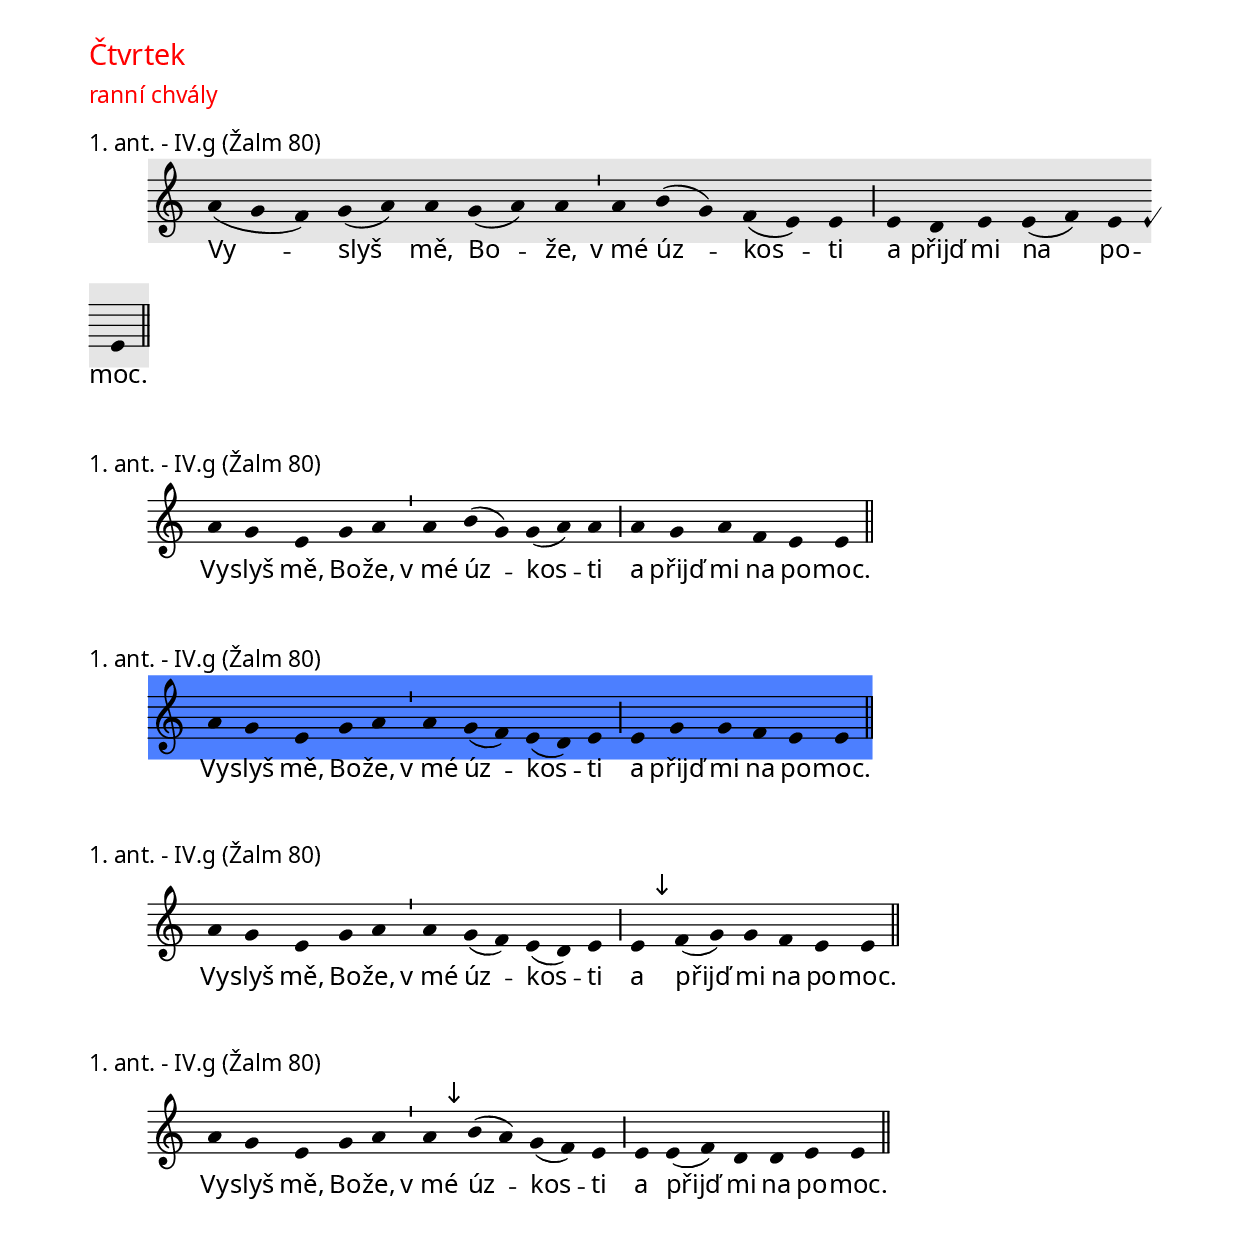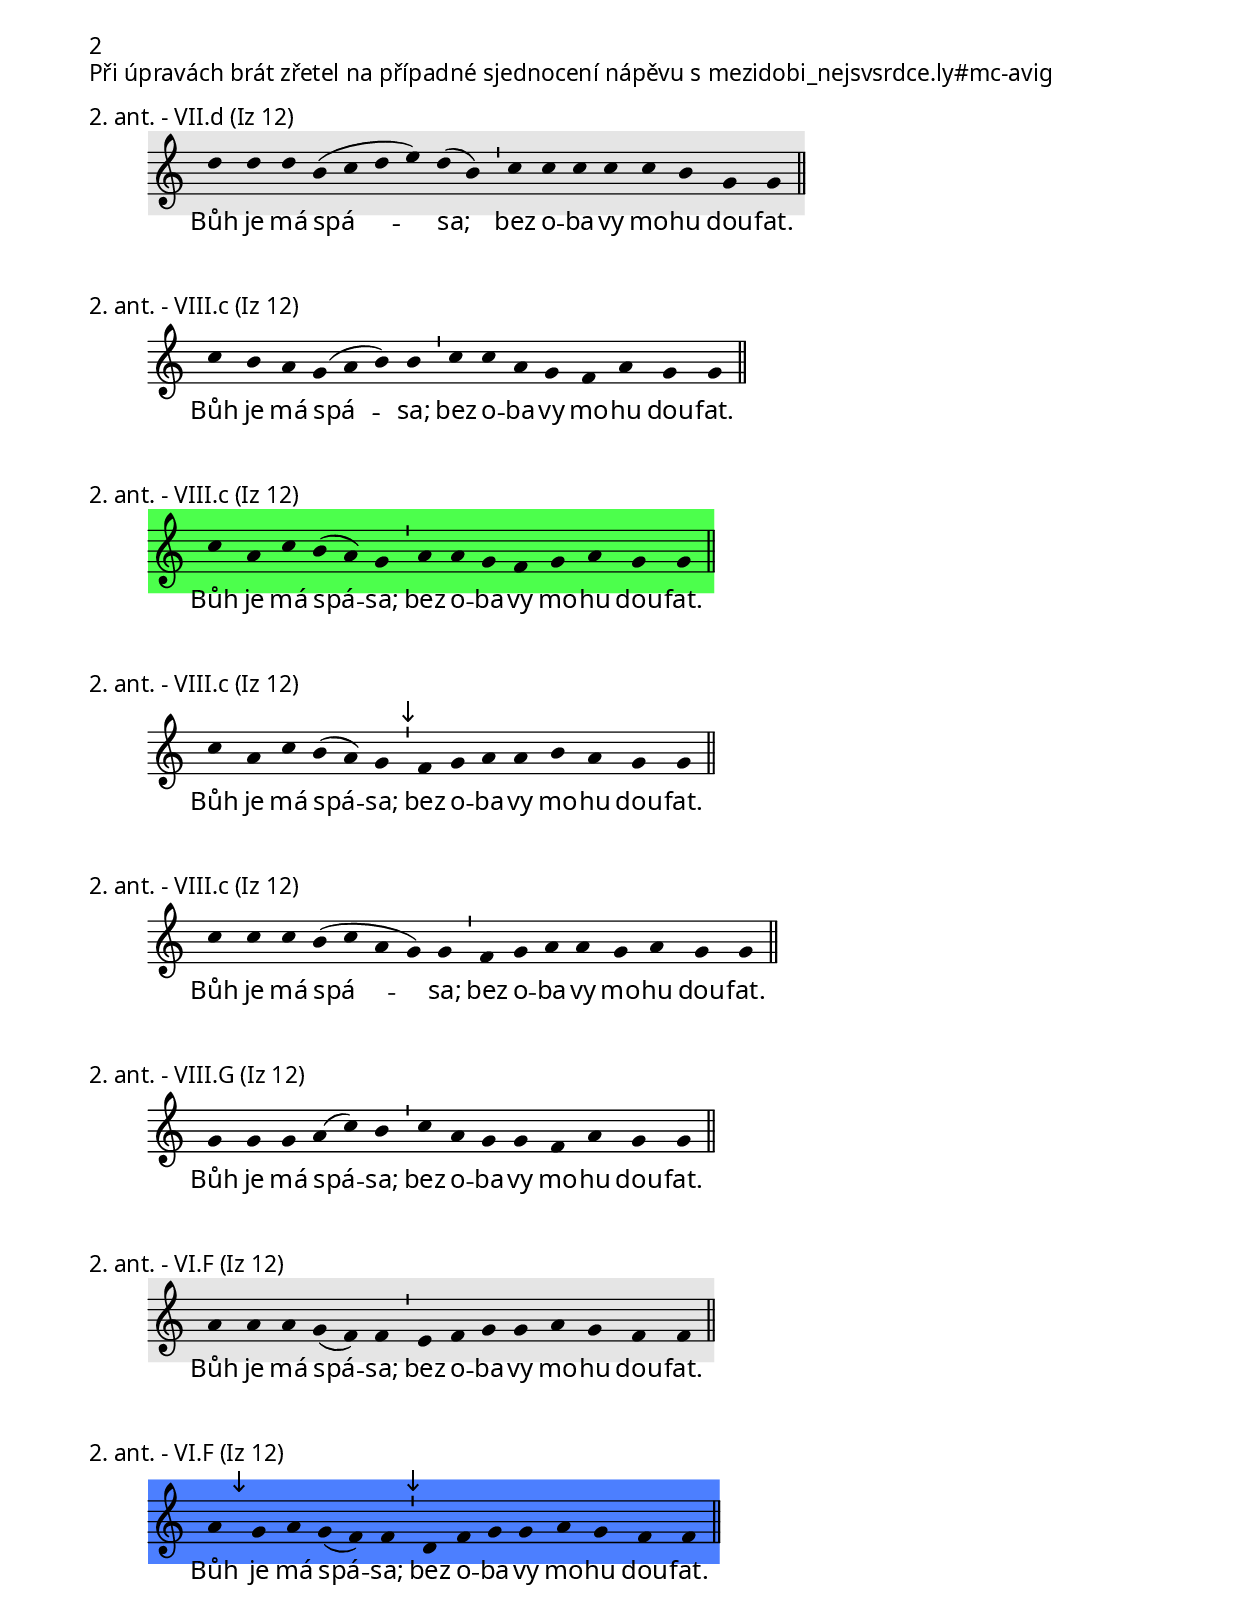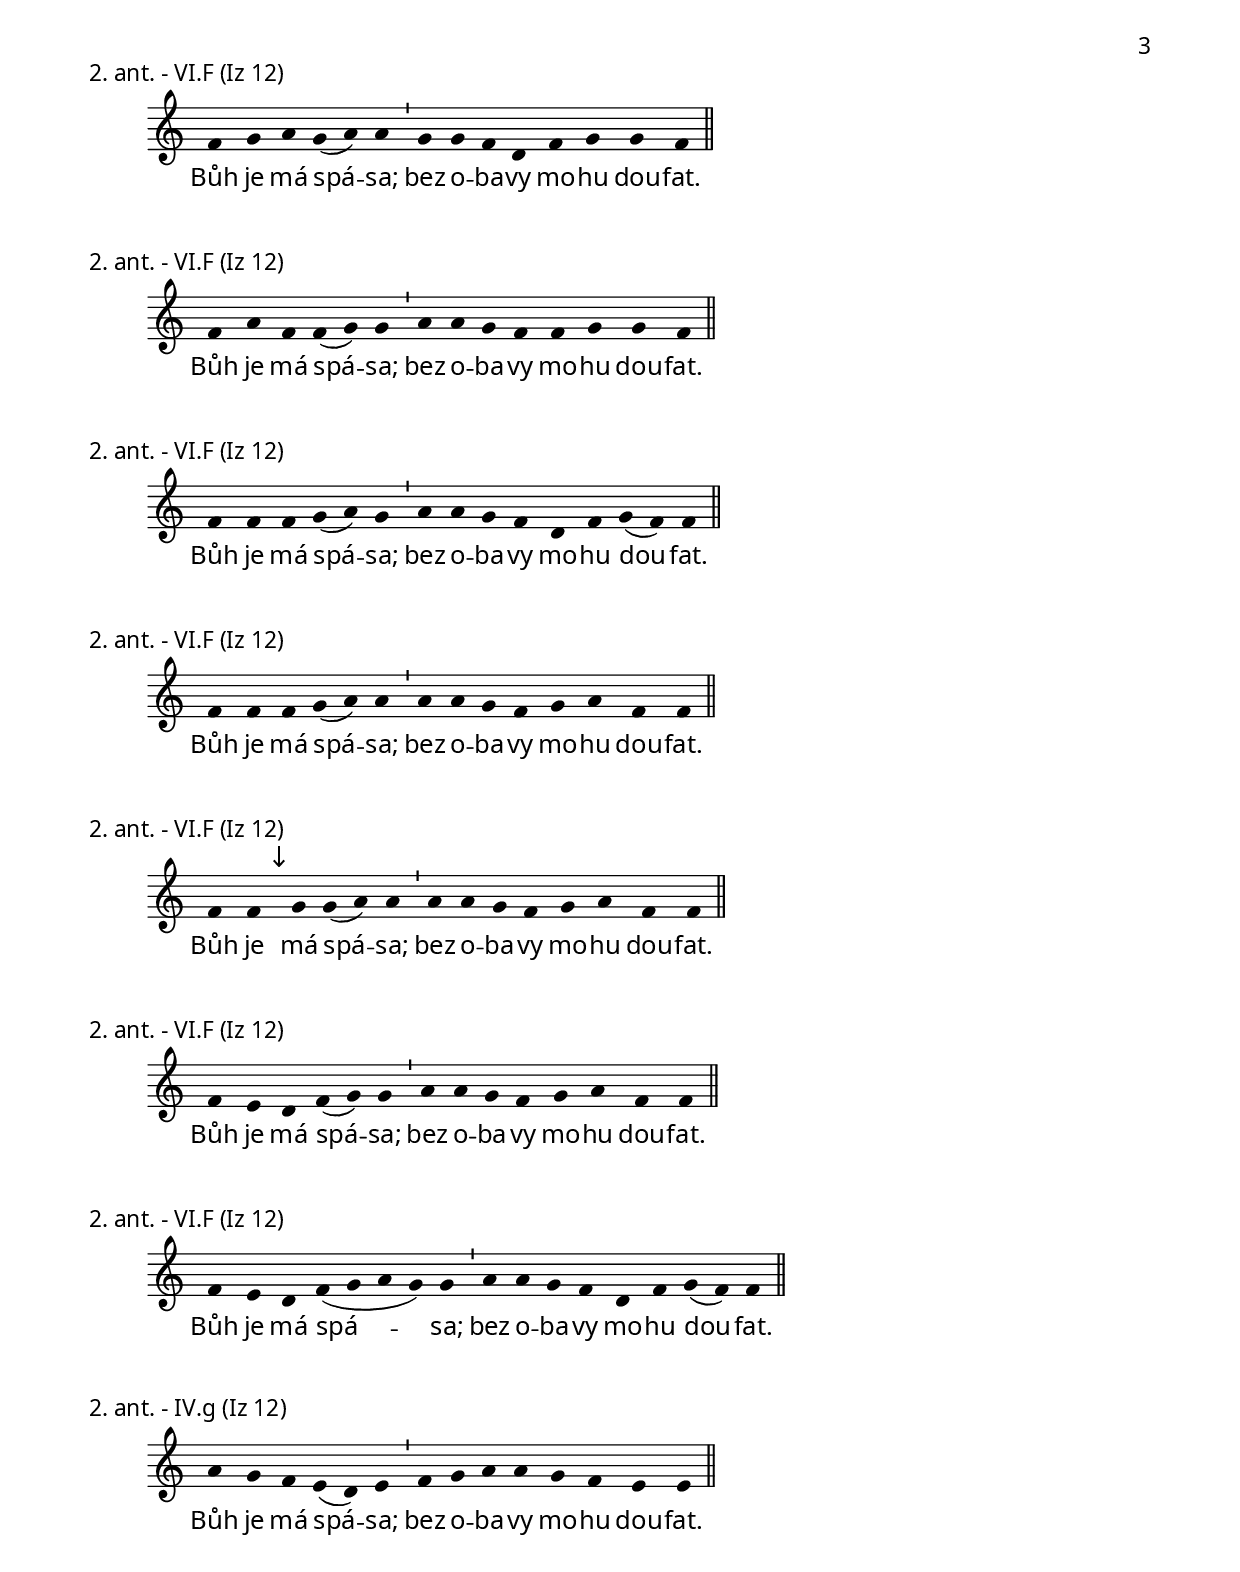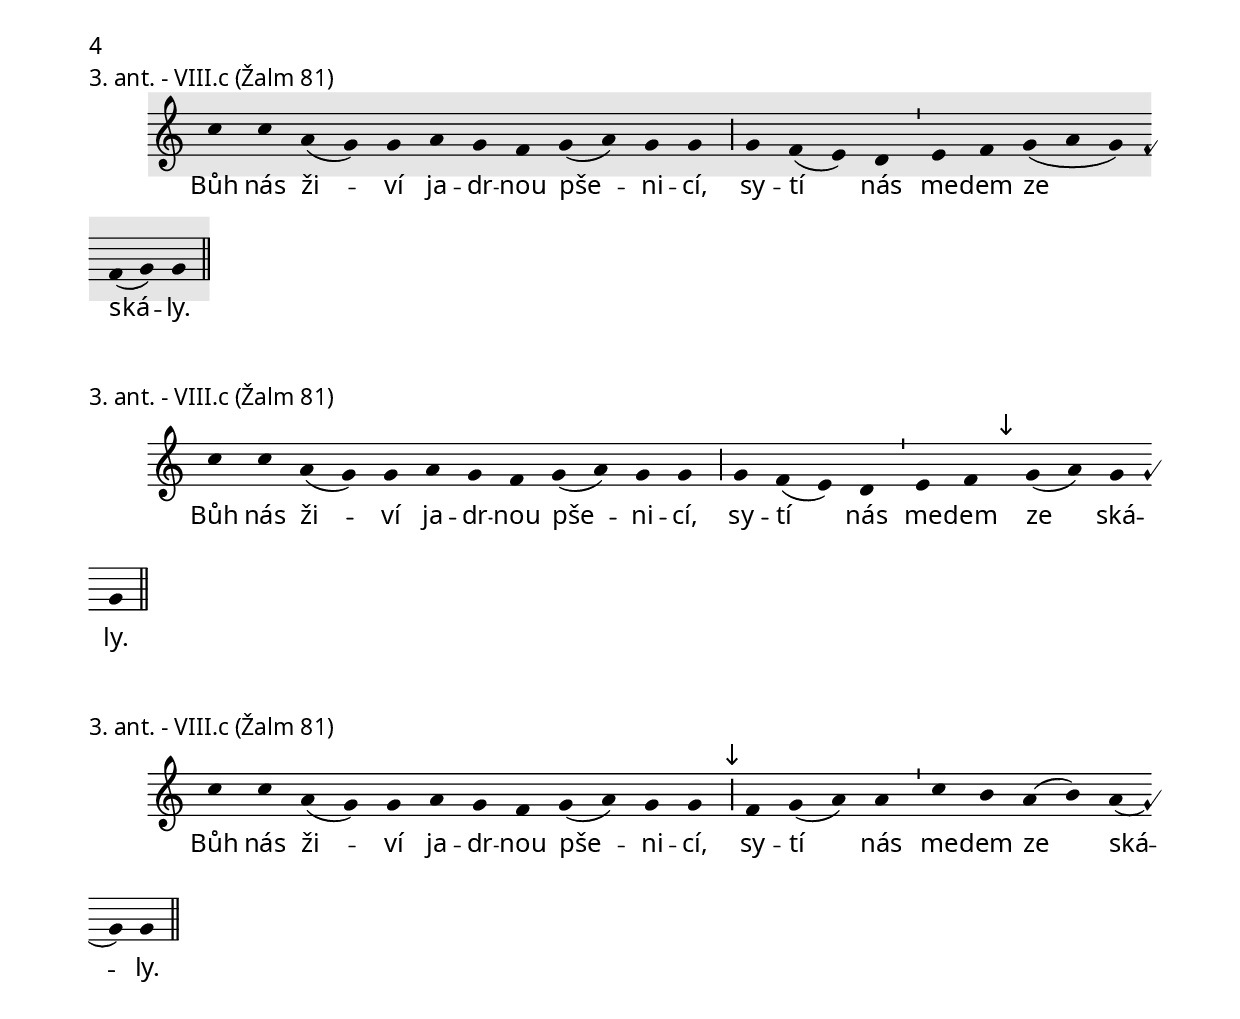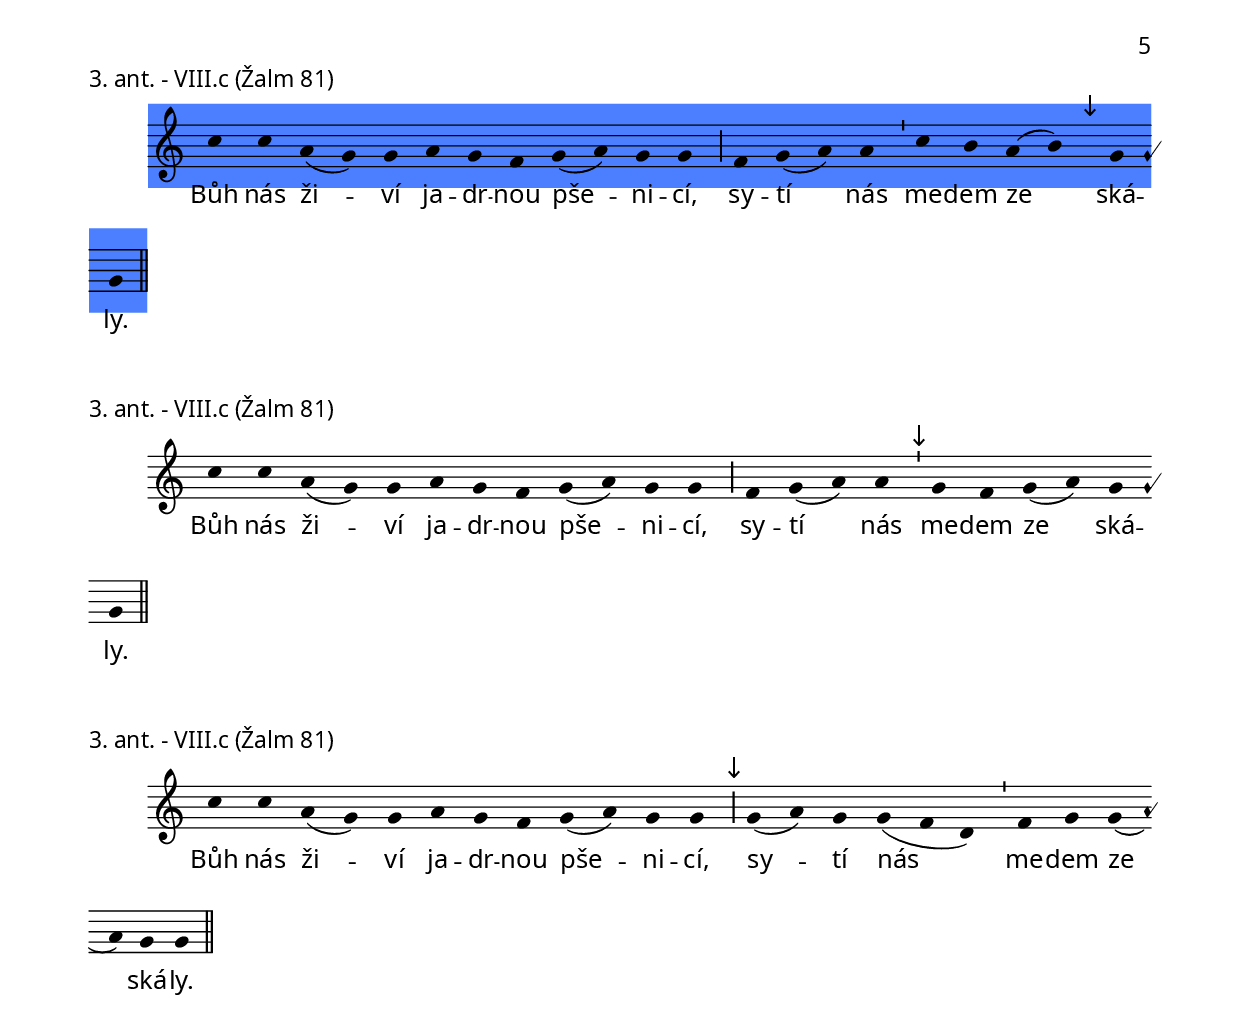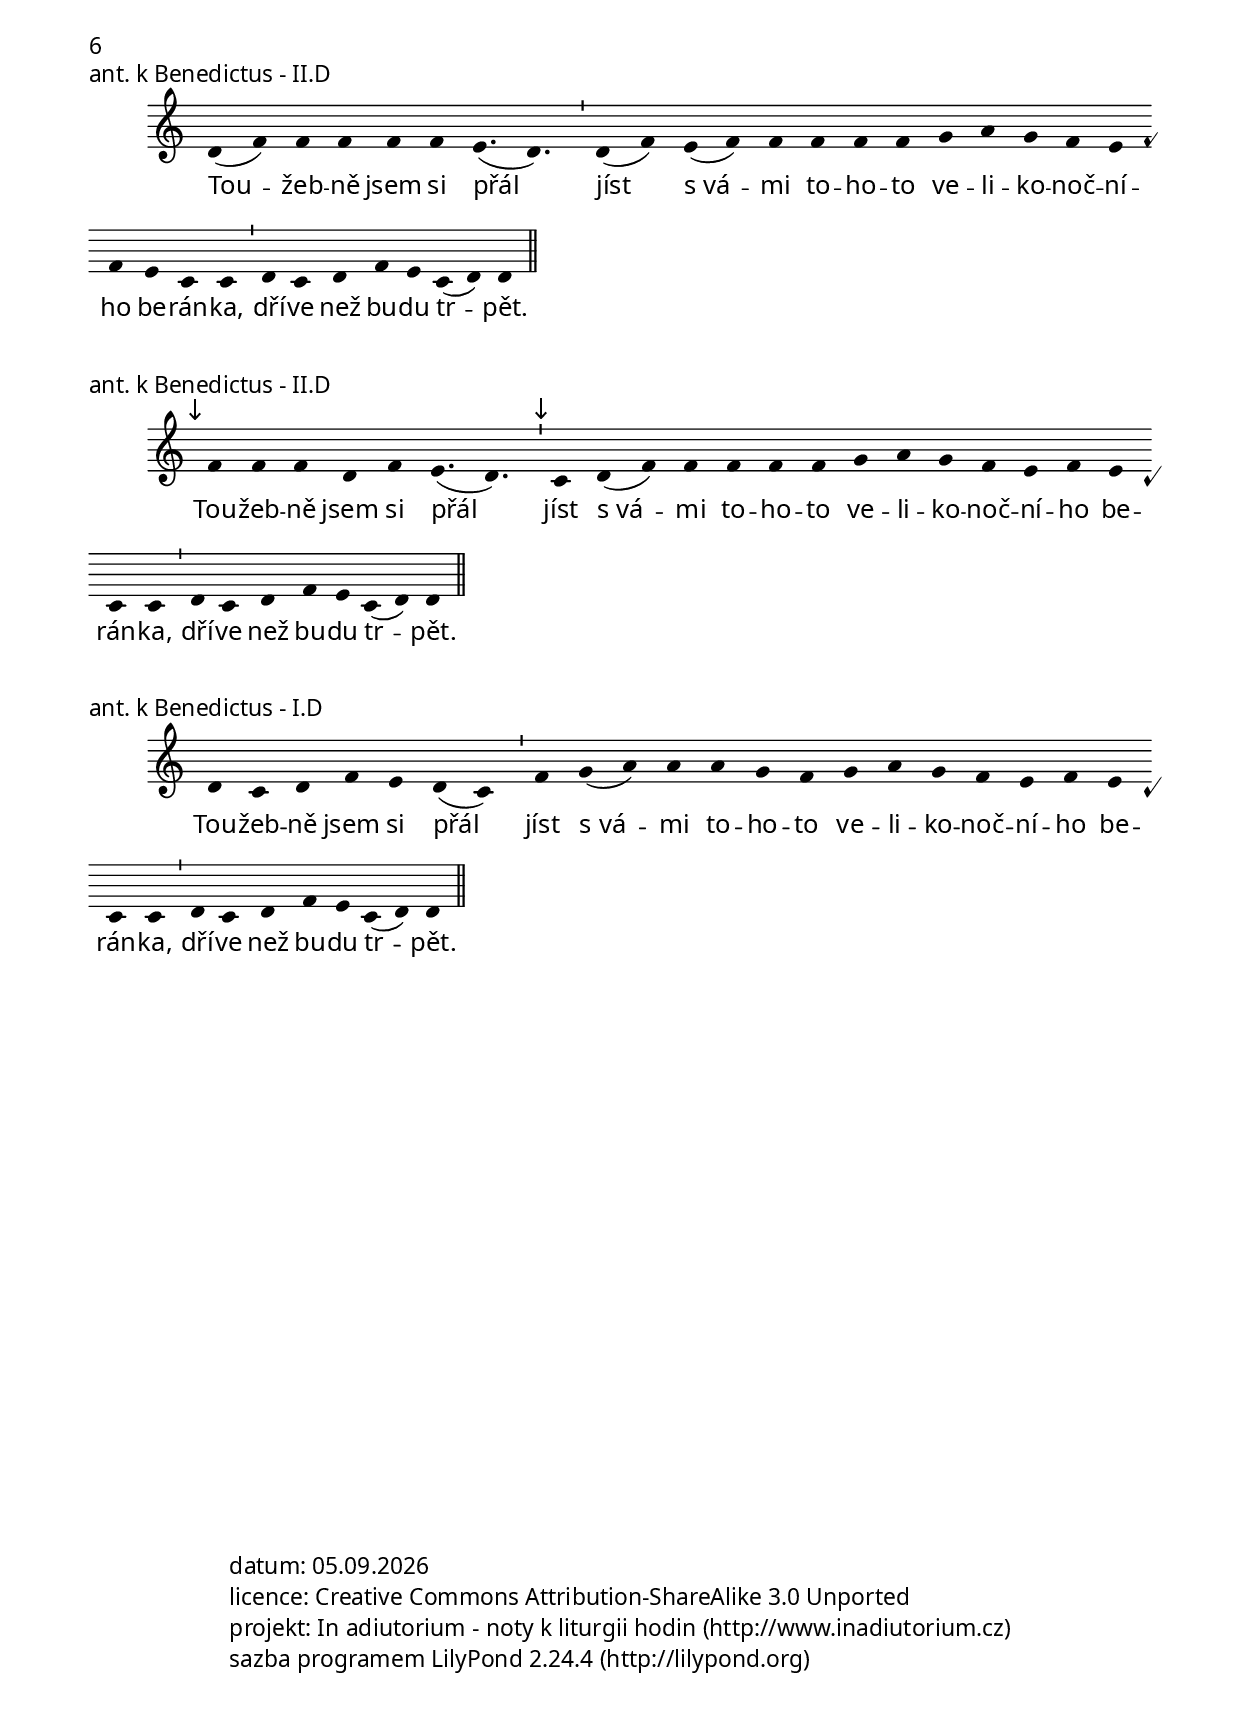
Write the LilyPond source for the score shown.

\version "2.19.83"

\include "spolecne.ly"

\markup\nadpisDen{Čtvrtek}

\markup {\nadpisHodinka {"ranní chvály"}}

\score {
  \relative c'' {
    \zvyraznovacSedy
    \choralniRezim
    a4( g f) g( a) a g( a) a \barMin a b( g) f( e) e \barMaior
    e d e e( f) e e \barFinalis
  }
  \addlyrics {
    Vy -- slyš mě, Bo -- že, v_mé úz -- kos -- ti
    a přijď mi na po -- moc.
  }
  \header {
    quid = "1. ant."
    modus = "IV"
    differentia = "g"
    psalmus = "Žalm 80"
    placet = "zpěvněji"
    id = "ct-rch-a1"
    piece = \markup {\sestavTitulek}
  }
}

\score {
  \relative c'' {
    \choralniRezim
    a4 g e g a \barMin
    a b( g) g( a) a \barMaior
    a g a f e e \barFinalis
  }
  \addlyrics {
    Vy -- slyš mě, Bo -- že,
    v_mé úz -- kos -- ti
    a přijď mi na po -- moc.
  }
  \header {
    quid = "1. ant."
    modus = "IV"
    differentia = "g"
    psalmus = "Žalm 80"
    id = "ct-rch-a1"
    piece = \markup {\sestavTitulek}
  }
}

\score {
  \relative c'' {
    \zvyraznovacModry
    \choralniRezim
    a4 g e g a \barMin
    a g( f) e( d) e \barMaior
    e g g f e e \barFinalis
  }
  \addlyrics {
    Vy -- slyš mě, Bo -- že,
    v_mé úz -- kos -- ti
    a přijď mi na po -- moc.
  }
  \header {
    quid = "1. ant."
    modus = "IV"
    differentia = "g"
    psalmus = "Žalm 80"
    id = "ct-rch-a1"
    piece = \markup {\sestavTitulek}
  }
}

\score {
  \relative c'' {
    \choralniRezim
    a4 g e g a \barMin
    a g( f) e( d) e \barMaior
    e \mark\sipka f( g) g f e e \barFinalis
  }
  \addlyrics {
    Vy -- slyš mě, Bo -- že,
    v_mé úz -- kos -- ti
    a přijď mi na po -- moc.
  }
  \header {
    quid = "1. ant."
    modus = "IV"
    differentia = "g"
    psalmus = "Žalm 80"
    id = "ct-rch-a1"
    piece = \markup {\sestavTitulek}
  }
}

\score {
  \relative c'' {
    \choralniRezim
    a4 g e g a \barMin
    a \mark\sipka b( a) g( f) e \barMaior
    e e( f) d d e e \barFinalis
  }
  \addlyrics {
    Vy -- slyš mě, Bo -- že,
    v_mé úz -- kos -- ti
    a přijď mi na po -- moc.
  }
  \header {
    quid = "1. ant."
    modus = "IV"
    differentia = "g"
    psalmus = "Žalm 80"
    id = "ct-rch-a1"
    piece = \markup {\sestavTitulek}
  }
}

\pageBreak

\markup\justify{
  Při úpravách brát zřetel na případné sjednocení nápěvu s
  \fial-link "mezidobi_nejsvsrdce.ly#mc-avig"
}

\score {
  \relative c'' {
    \zvyraznovacSedy
    \choralniRezim
    d4 d d b( c d e) d( b) \barMin
    c c c c c b g g \barFinalis
  }
  \addlyrics {
    Bůh je má spá -- sa;
    bez o -- ba -- vy mo -- hu dou -- fat.
  }
  \header {
    quid = "2. ant."
    modus = "VII"
    differentia = "d"
    psalmus = "Iz 12"
    placet = "zkusit lépe"
    id = "ct-rch-a2"
    piece = \markup {\sestavTitulek}
  }
}

\score {
  \relative c'' {
    \choralniRezim
    c4 b a g( a b) b \barMin
    c c a g f a g g \barFinalis
  }
  \addlyrics {
    Bůh je má spá -- sa;
    bez o -- ba -- vy mo -- hu dou -- fat.
  }
  \header {
    quid = "2. ant."
    modus = "VIII"
    differentia = "c"
    psalmus = "Iz 12"
    id = "ct-rch-a2"
    piece = \markup {\sestavTitulek}
  }
}

\score {
  \relative c'' {
    \zvyraznovacZeleny
    \choralniRezim
    c4 a c b( a) g \barMin
    a a g f g a g g \barFinalis
  }
  \addlyrics {
    Bůh je má spá -- sa;
    bez o -- ba -- vy mo -- hu dou -- fat.
  }
  \header {
    quid = "2. ant."
    modus = "VIII"
    differentia = "c"
    psalmus = "Iz 12"
    id = "ct-rch-a2"
    piece = \markup {\sestavTitulek}
  }
}

\score {
  \relative c'' {
    \choralniRezim
    c4 a c b( a) g \barMin
    \mark\sipka f g a a b a g g \barFinalis
  }
  \addlyrics {
    Bůh je má spá -- sa;
    bez o -- ba -- vy mo -- hu dou -- fat.
  }
  \header {
    quid = "2. ant."
    modus = "VIII"
    differentia = "c"
    psalmus = "Iz 12"
    id = "ct-rch-a2"
    piece = \markup {\sestavTitulek}
  }
}

\score {
  \relative c'' {
    \choralniRezim
    c4 c c b( c a g) g \barMin
    f g a a g a g g \barFinalis
  }
  \addlyrics {
    Bůh je má spá -- sa;
    bez o -- ba -- vy mo -- hu dou -- fat.
  }
  \header {
    quid = "2. ant."
    modus = "VIII"
    differentia = "c"
    psalmus = "Iz 12"
    id = "ct-rch-a2"
    piece = \markup {\sestavTitulek}
  }
}

\score {
  \relative c'' {
    \choralniRezim
    g4 g g a( c) b \barMin
    c a g g f a g g \barFinalis
  }
  \addlyrics {
    Bůh je má spá -- sa;
    bez o -- ba -- vy mo -- hu dou -- fat.
  }
  \header {
    quid = "2. ant."
    modus = "VIII"
    differentia = "G"
    psalmus = "Iz 12"
    id = "ct-rch-a2"
    piece = \markup {\sestavTitulek}
  }
}

\score {
  \relative c'' {
    \zvyraznovacSedy
    \choralniRezim
    a4 a a g( f) f \barMin
    e f g g a g f f \barFinalis
  }
  \addlyrics {
    Bůh je má spá -- sa;
    bez o -- ba -- vy mo -- hu dou -- fat.
  }
  \header {
    quid = "2. ant."
    modus = "VI"
    differentia = "F"
    psalmus = "Iz 12"
    id = "ct-rch-a2"
    piece = \markup {\sestavTitulek}
  }
}

\score {
  \relative c'' {
    \zvyraznovacModry
    \choralniRezim
    a4 \mark\sipka g a g( f) f \barMin
    \mark\sipka d f g g a g f f \barFinalis
  }
  \addlyrics {
    Bůh je má spá -- sa;
    bez o -- ba -- vy mo -- hu dou -- fat.
  }
  \header {
    quid = "2. ant."
    modus = "VI"
    differentia = "F"
    psalmus = "Iz 12"
    id = "ct-rch-a2"
    piece = \markup {\sestavTitulek}
  }
}

\score {
  \relative c' {
    \choralniRezim
    f4 g a g( a) a \barMin
    g g f d f g g f \barFinalis
  }
  \addlyrics {
    Bůh je má spá -- sa;
    bez o -- ba -- vy mo -- hu dou -- fat.
  }
  \header {
    quid = "2. ant."
    modus = "VI"
    differentia = "F"
    psalmus = "Iz 12"
    id = "ct-rch-a2"
    piece = \markup {\sestavTitulek}
  }
}

\score {
  \relative c' {
    \choralniRezim
    f4 a f f( g) g \barMin
    a a g f f g g f \barFinalis
  }
  \addlyrics {
    Bůh je má spá -- sa;
    bez o -- ba -- vy mo -- hu dou -- fat.
  }
  \header {
    quid = "2. ant."
    modus = "VI"
    differentia = "F"
    psalmus = "Iz 12"
    id = "ct-rch-a2"
    piece = \markup {\sestavTitulek}
  }
}

\score {
  \relative c' {
    \choralniRezim
    f4 f f g( a) g \barMin
    a a g f d f g( f) f \barFinalis
  }
  \addlyrics {
    Bůh je má spá -- sa;
    bez o -- ba -- vy mo -- hu dou -- fat.
  }
  \header {
    quid = "2. ant."
    modus = "VI"
    differentia = "F"
    psalmus = "Iz 12"
    id = "ct-rch-a2"
    piece = \markup {\sestavTitulek}
  }
}

\score {
  \relative c' {
    \choralniRezim
    f4 f f g( a) a \barMin
    a a g f g a f f \barFinalis
  }
  \addlyrics {
    Bůh je má spá -- sa;
    bez o -- ba -- vy mo -- hu dou -- fat.
  }
  \header {
    quid = "2. ant."
    modus = "VI"
    differentia = "F"
    psalmus = "Iz 12"
    id = "ct-rch-a2"
    piece = \markup {\sestavTitulek}
  }
}

\score {
  \relative c' {
    \choralniRezim
    f4 f \mark\sipka g g( a) a \barMin
    a a g f g a f f \barFinalis
  }
  \addlyrics {
    Bůh je má spá -- sa;
    bez o -- ba -- vy mo -- hu dou -- fat.
  }
  \header {
    quid = "2. ant."
    modus = "VI"
    differentia = "F"
    psalmus = "Iz 12"
    id = "ct-rch-a2"
    piece = \markup {\sestavTitulek}
  }
}

\score {
  \relative c' {
    \choralniRezim
    f4 e d f( g) g \barMin
    a a g f g a f f \barFinalis
  }
  \addlyrics {
    Bůh je má spá -- sa;
    bez o -- ba -- vy mo -- hu dou -- fat.
  }
  \header {
    quid = "2. ant."
    modus = "VI"
    differentia = "F"
    psalmus = "Iz 12"
    id = "ct-rch-a2"
    piece = \markup {\sestavTitulek}
  }
}

\score {
  \relative c' {
    \choralniRezim
    f4 e d f( g a g) g \barMin
    a a g f d f g( f) f \barFinalis
  }
  \addlyrics {
    Bůh je má spá -- sa;
    bez o -- ba -- vy mo -- hu dou -- fat.
  }
  \header {
    quid = "2. ant."
    modus = "VI"
    differentia = "F"
    psalmus = "Iz 12"
    id = "ct-rch-a2"
    piece = \markup {\sestavTitulek}
  }
}

\score {
  \relative c'' {
    \choralniRezim
    a4 g f e( d) e \barMin
    f g a a g f e e \barFinalis
  }
  \addlyrics {
    Bůh je má spá -- sa;
    bez o -- ba -- vy mo -- hu dou -- fat.
  }
  \header {
    quid = "2. ant."
    modus = "IV"
    differentia = "g"
    psalmus = "Iz 12"
    id = "ct-rch-a2"
    piece = \markup {\sestavTitulek}
  }
}

\pageBreak

\score {
  \relative c'' {
    \zvyraznovacSedy
    \choralniRezim
    c4 c a( g) g a g f g( a) g g \barMaior
    g f( e) d \barMin e f g( a g) f( g) g \barFinalis
  }
  \addlyrics {
    Bůh nás ži -- ví ja -- dr -- nou pše -- ni -- cí,
    sy -- tí nás me -- dem ze ská -- ly.
  }
  \header {
    quid = "3. ant."
    modus = "VIII"
    differentia = "c"
    psalmus = "Žalm 81"
    id = "ct-rch-a3"
    fons = "prvni cast prevzata:"
    fial = "mezidobi_telaakrvepane.ly#1ne-a2?part"
    piece = \markup {\sestavTitulek}
  }
}

\score {
  \relative c'' {
    \choralniRezim
    c4 c a( g) g a g f g( a) g g \barMaior
    g f( e) d \barMin e f \mark\sipka g( a) g g \barFinalis
  }
  \addlyrics {
    Bůh nás ži -- ví ja -- dr -- nou pše -- ni -- cí,
    sy -- tí nás me -- dem ze ská -- ly.
  }
  \header {
    quid = "3. ant."
    modus = "VIII"
    differentia = "c"
    psalmus = "Žalm 81"
    id = "ct-rch-a3"
    fial = "mezidobi_telaakrvepane.ly#1ne-a2?zacatek"
    piece = \markup {\sestavTitulek}
  }
}

\score {
  \relative c'' {
    \choralniRezim
    c4 c a( g) g a g f g( a) g g \barMaior
    \mark\sipka f g( a) a \barMin c b a( b) a( g) g \barFinalis
  }
  \addlyrics {
    Bůh nás ži -- ví ja -- dr -- nou pše -- ni -- cí,
    sy -- tí nás me -- dem ze ská -- ly.
  }
  \header {
    quid = "3. ant."
    modus = "VIII"
    differentia = "c"
    psalmus = "Žalm 81"
    id = "ct-rch-a3"
    fial = "mezidobi_telaakrvepane.ly#1ne-a2?zacatek"
    piece = \markup {\sestavTitulek}
  }
}

\score {
  \relative c'' {
    \zvyraznovacModry
    \choralniRezim
    c4 c a( g) g a g f g( a) g g \barMaior
    f g( a) a \barMin c b a( b) \mark\sipka g g \barFinalis
  }
  \addlyrics {
    Bůh nás ži -- ví ja -- dr -- nou pše -- ni -- cí,
    sy -- tí nás me -- dem ze ská -- ly.
  }
  \header {
    quid = "3. ant."
    modus = "VIII"
    differentia = "c"
    psalmus = "Žalm 81"
    id = "ct-rch-a3"
    fial = "mezidobi_telaakrvepane.ly#1ne-a2?zacatek"
    piece = \markup {\sestavTitulek}
  }
}

\score {
  \relative c'' {
    \choralniRezim
    c4 c a( g) g a g f g( a) g g \barMaior
    f g( a) a \barMin \mark\sipka g f g( a) g g \barFinalis
  }
  \addlyrics {
    Bůh nás ži -- ví ja -- dr -- nou pše -- ni -- cí,
    sy -- tí nás me -- dem ze ská -- ly.
  }
  \header {
    quid = "3. ant."
    modus = "VIII"
    differentia = "c"
    psalmus = "Žalm 81"
    id = "ct-rch-a3"
    fial = "mezidobi_telaakrvepane.ly#1ne-a2?zacatek"
    piece = \markup {\sestavTitulek}
  }
}

\score {
  \relative c'' {
    \choralniRezim
    c4 c a( g) g a g f g( a) g g \barMaior
    \mark\sipka g( a) g g( f d) \barMin f g g( a) g g \barFinalis
  }
  \addlyrics {
    Bůh nás ži -- ví ja -- dr -- nou pše -- ni -- cí,
    sy -- tí nás me -- dem ze ská -- ly.
  }
  \header {
    quid = "3. ant."
    modus = "VIII"
    differentia = "c"
    psalmus = "Žalm 81"
    id = "ct-rch-a3"
    fial = "mezidobi_telaakrvepane.ly#1ne-a2?zacatek"
    piece = \markup {\sestavTitulek}
  }
}

\pageBreak

\score {
  \relative c' {
    \choralniRezim
    d4( f) f f f f e4.( d) \barMin
    d4( f) e( f) f f f f g a g f e f e c c \barMin
    d c d f e c( d) d \barFinalis
  }
  \addlyrics {
    Tou -- žeb -- ně jsem si přál
    jíst s_vá -- mi to -- ho -- to ve -- li -- ko -- noč -- ní -- ho be -- rán -- ka,
    dří -- ve než bu -- du tr -- pět.
  }
  \header {
    quid = "ant. k Benedictus"
    modus = "II"
    differentia = "D"
    psalmus = ""
    id = ""
    piece = \markup {\sestavTitulekBezZalmu}
  }
}

\score {
  \relative c' {
    \choralniRezim
    \mark\sipka f4 f f d f e4.( d) \barMin
    \mark\sipka c4 d( f) f f f f g a g f e f e c c \barMin
    d c d f e c( d) d \barFinalis
  }
  \addlyrics {
    Tou -- žeb -- ně jsem si přál
    jíst s_vá -- mi to -- ho -- to ve -- li -- ko -- noč -- ní -- ho be -- rán -- ka,
    dří -- ve než bu -- du tr -- pět.
  }
  \header {
    quid = "ant. k Benedictus"
    modus = "II"
    differentia = "D"
    psalmus = ""
    id = ""
    piece = \markup {\sestavTitulekBezZalmu}
  }
}

\score {
  \relative c' {
    \choralniRezim
    d4 c d f e d( c) \barMin
    f g( a) a a g f g a g f e f e c c \barMin
    d c d f e c( d) d \barFinalis
  }
  \addlyrics {
    Tou -- žeb -- ně jsem si přál
    jíst s_vá -- mi to -- ho -- to ve -- li -- ko -- noč -- ní -- ho be -- rán -- ka,
    dří -- ve než bu -- du tr -- pět.
  }
  \header {
    quid = "ant. k Benedictus"
    modus = "I"
    differentia = "D"
    psalmus = ""
    id = ""
    piece = \markup {\sestavTitulekBezZalmu}
  }
}
